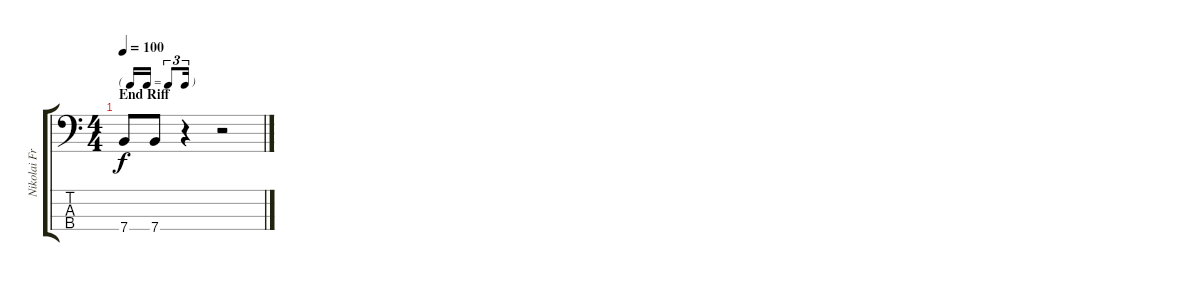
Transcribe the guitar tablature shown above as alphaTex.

\track ("Nikolai Fraiture (Bass)" "Nikolai Fr") {instrument electricbassfinger}
\staff {score tabs}
\tuning (G2 D2 A1 E1) {hide}
\ts (4 4)
\tf triplet16th
\section ("" "End Riff")
\tempo 100
\clef f4
\ks c
7.4.8{dy f} 7.4.8 r.4 r.2
